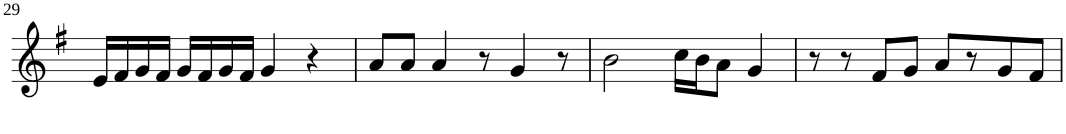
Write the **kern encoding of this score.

**kern
*part1
*staff1
*I"Violin
!!LO:PB:g=z
*clefG2
*k[f#]
*G:
*M4/4
=29
16e/LL
16f#/
16g/
16f#/JJ
16g/LL
16f#/
16g/
16f#/JJ
4g/
4r
=30
8a/L
8a/J
4a/
8r
4g/
8r
=31
2b\
16cc\LL
16b\J
8a\J
4g/
=32
8r
8r
8f#/L
8g/J
8a/L
8r
8g/
8f#/J
=
*-
